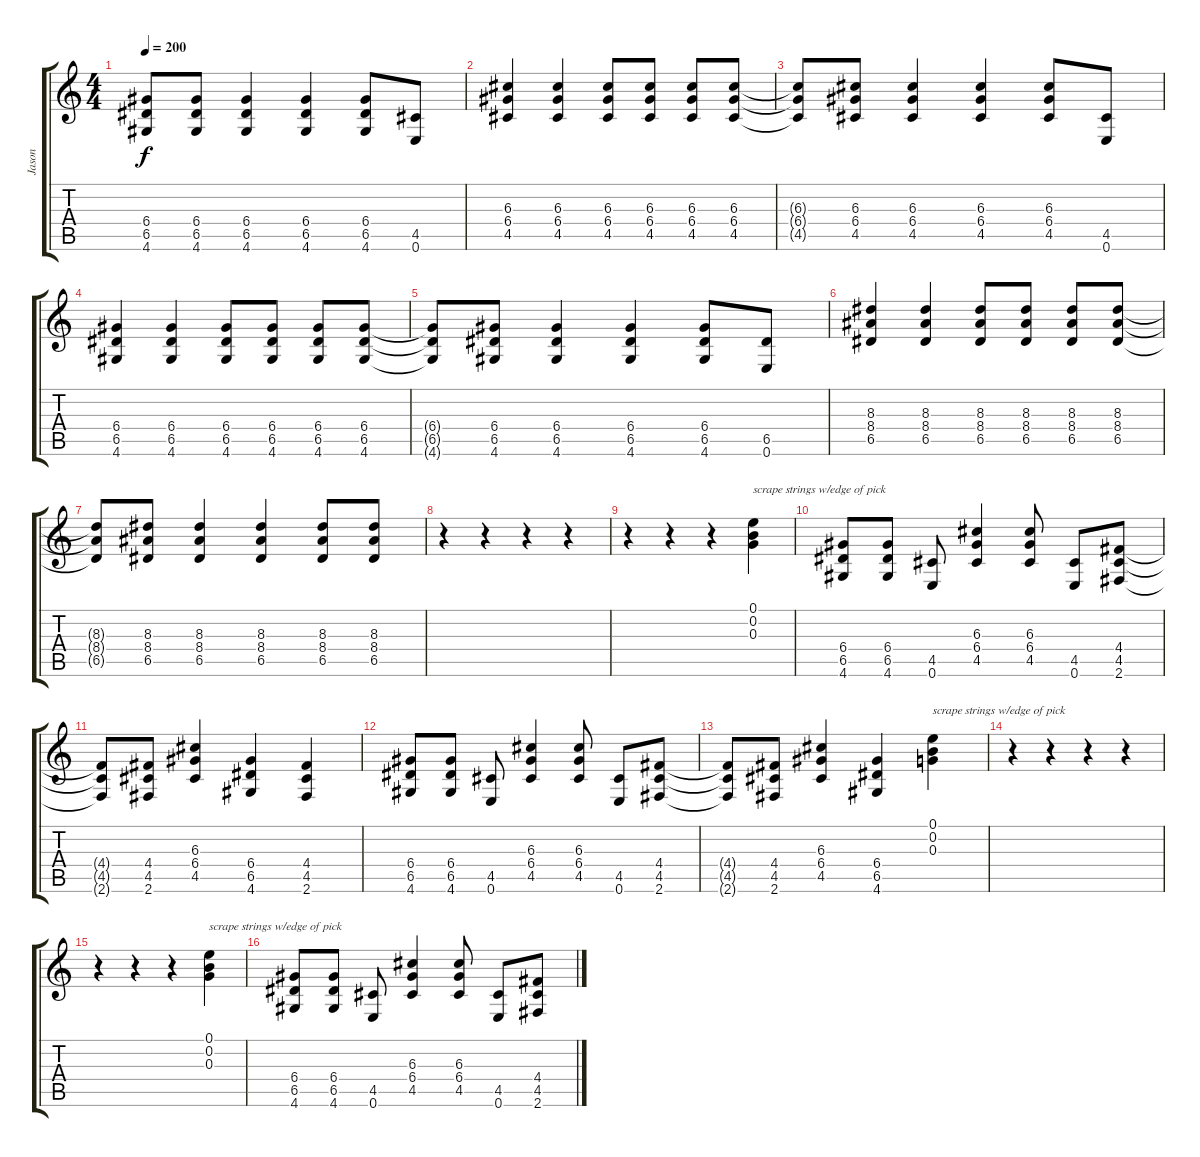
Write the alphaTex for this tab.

\track ("Jason" "Jason") {instrument overdrivenguitar}
\staff {score tabs}
\tuning (E4 B3 G3 D3 A2 E2) {hide}
\ts (4 4)
\tempo 200
\clef g2
\ks c
(6.4{t} 6.5{t} 4.6{t}).8{dy f} (6.4 6.5 4.6).8 (6.4 6.5 4.6).4 (6.4 6.5 4.6).4 (6.4 6.5 4.6).8 (4.5 0.6).8 |
(6.3 6.4 4.5).4 (6.3 6.4 4.5).4 (6.3 6.4 4.5).8 (6.3 6.4 4.5).8 (6.3 6.4 4.5).8 (6.3 6.4 4.5).8 |
(6.3{t} 6.4{t} 4.5{t}).8 (6.3 6.4 4.5).8 (6.3 6.4 4.5).4 (6.3 6.4 4.5).4 (6.3 6.4 4.5).8 (4.5 0.6).8 |
(6.4 6.5 4.6).4 (6.4 6.5 4.6).4 (6.4 6.5 4.6).8 (6.4 6.5 4.6).8 (6.4 6.5 4.6).8 (6.4 6.5 4.6).8 |
(6.4{t} 6.5{t} 4.6{t}).8 (6.4 6.5 4.6).8 (6.4 6.5 4.6).4 (6.4 6.5 4.6).4 (6.4 6.5 4.6).8 (6.5 0.6).8 |
(8.3 8.4 6.5).4 (8.3 8.4 6.5).4 (8.3 8.4 6.5).8 (8.3 8.4 6.5).8 (8.3 8.4 6.5).8 (8.3 8.4 6.5).8 |
(8.3{t} 8.4{t} 6.5{t}).8 (8.3 8.4 6.5).8 (8.3 8.4 6.5).4 (8.3 8.4 6.5).4 (8.3 8.4 6.5).8 (8.3 8.4 6.5).8 |
r.4 r.4 r.4 r.4 |
r.4 r.4 r.4 (0.1 0.2 0.3).4{txt "scrape strings w/edge of pick"} |
(6.4 6.5 4.6).8 (6.4 6.5 4.6).8 (4.5 0.6).8 (6.3 6.4 4.5).4 (6.3 6.4 4.5).8 (4.5 0.6).8 (4.4 4.5 2.6).8 |
(4.4{t} 4.5{t} 2.6{t}).8 (4.4 4.5 2.6).8 (6.3 6.4 4.5).4 (6.4 6.5 4.6).4 (4.4 4.5 2.6).4 |
(6.4 6.5 4.6).8 (6.4 6.5 4.6).8 (4.5 0.6).8 (6.3 6.4 4.5).4 (6.3 6.4 4.5).8 (4.5 0.6).8 (4.4 4.5 2.6).8 |
(4.4{t} 4.5{t} 2.6{t}).8 (4.4 4.5 2.6).8 (6.3 6.4 4.5).4 (6.4 6.5 4.6).4 (0.1 0.2 0.3).4{txt "scrape strings w/edge of pick"} |
r.4 r.4 r.4 r.4 |
r.4 r.4 r.4 (0.1 0.2 0.3).4{txt "scrape strings w/edge of pick"} |
(6.4 6.5 4.6).8 (6.4 6.5 4.6).8 (4.5 0.6).8 (6.3 6.4 4.5).4 (6.3 6.4 4.5).8 (4.5 0.6).8 (4.4 4.5 2.6).8
